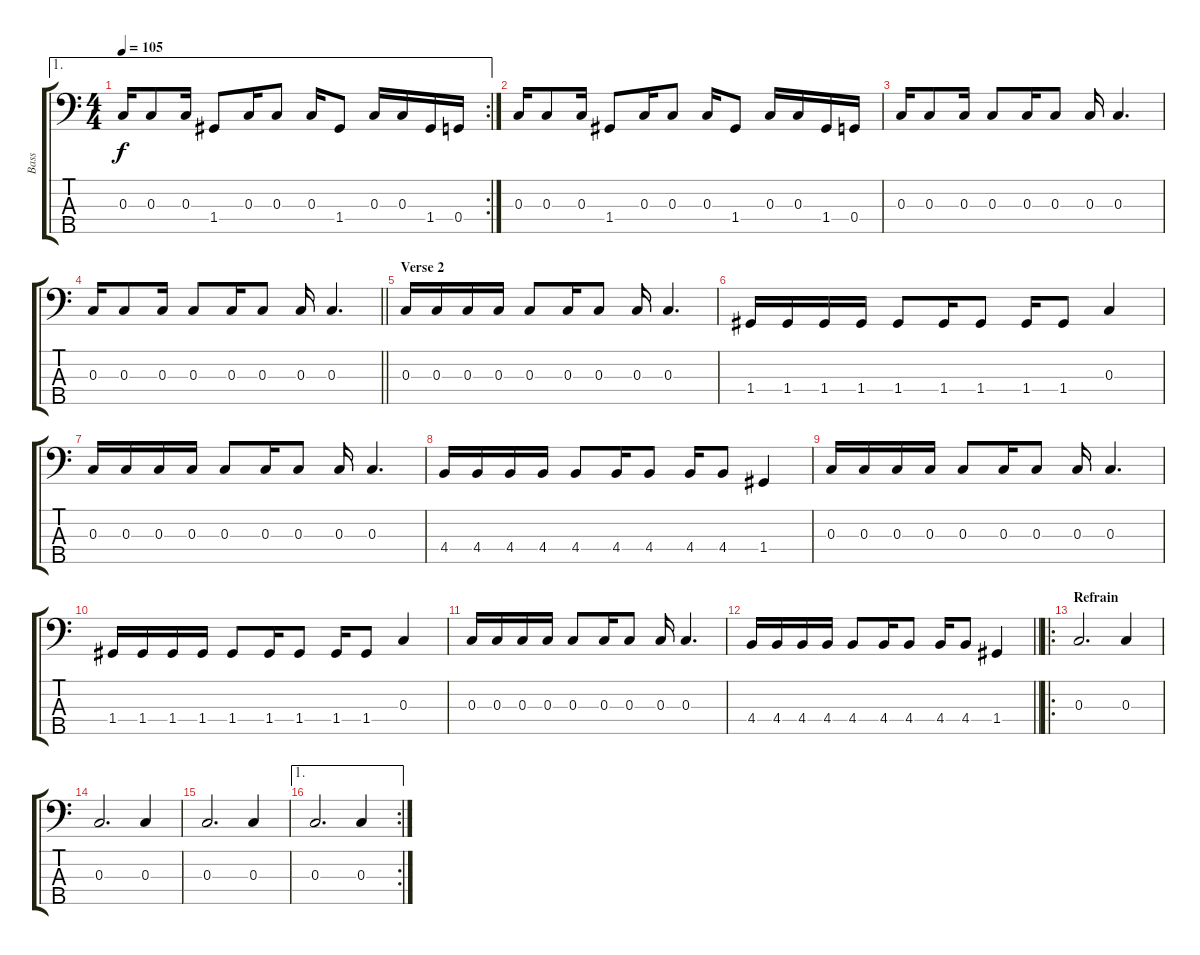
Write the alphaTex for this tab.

\track ("Bass" "Bass") {instrument electricbassfinger}
\staff {score tabs}
\tuning (A2 F2 C2 G1 D1) {hide}
\ae 1
\rc 2
\ts (4 4)
\tempo 105
\clef f4
\ks c
0.3.16{dy f} 0.3.8 0.3.16 1.4.8 0.3.16 0.3.8 0.3.16 1.4.8 0.3.16 0.3.16 1.4.16 0.4.16 |
0.3.16 0.3.8 0.3.16 1.4.8 0.3.16 0.3.8 0.3.16 1.4.8 0.3.16 0.3.16 1.4.16 0.4.16 |
0.3.16 0.3.8 0.3.16 0.3.8 0.3.16 0.3.8 0.3.16 0.3.4{d} |
\barLineRight lightlight
0.3.16 0.3.8 0.3.16 0.3.8 0.3.16 0.3.8 0.3.16 0.3.4{d} |
\section ("" "Verse 2")
0.3.16 0.3.16 0.3.16 0.3.16 0.3.8 0.3.16 0.3.8 0.3.16 0.3.4{d} |
1.4.16 1.4.16 1.4.16 1.4.16 1.4.8 1.4.16 1.4.8 1.4.16 1.4.8 0.3.4 |
0.3.16 0.3.16 0.3.16 0.3.16 0.3.8 0.3.16 0.3.8 0.3.16 0.3.4{d} |
4.4.16 4.4.16 4.4.16 4.4.16 4.4.8 4.4.16 4.4.8 4.4.16 4.4.8 1.4.4 |
0.3.16 0.3.16 0.3.16 0.3.16 0.3.8 0.3.16 0.3.8 0.3.16 0.3.4{d} |
1.4.16 1.4.16 1.4.16 1.4.16 1.4.8 1.4.16 1.4.8 1.4.16 1.4.8 0.3.4 |
0.3.16 0.3.16 0.3.16 0.3.16 0.3.8 0.3.16 0.3.8 0.3.16 0.3.4{d} |
\barLineRight lightlight
4.4.16 4.4.16 4.4.16 4.4.16 4.4.8 4.4.16 4.4.8 4.4.16 4.4.8 1.4.4 |
\ro
\section ("" "Refrain")
0.3.2{d} 0.3.4 |
0.3.2{d} 0.3.4 |
0.3.2{d} 0.3.4 |
\ae 1
\rc 2
0.3.2{d} 0.3.4
